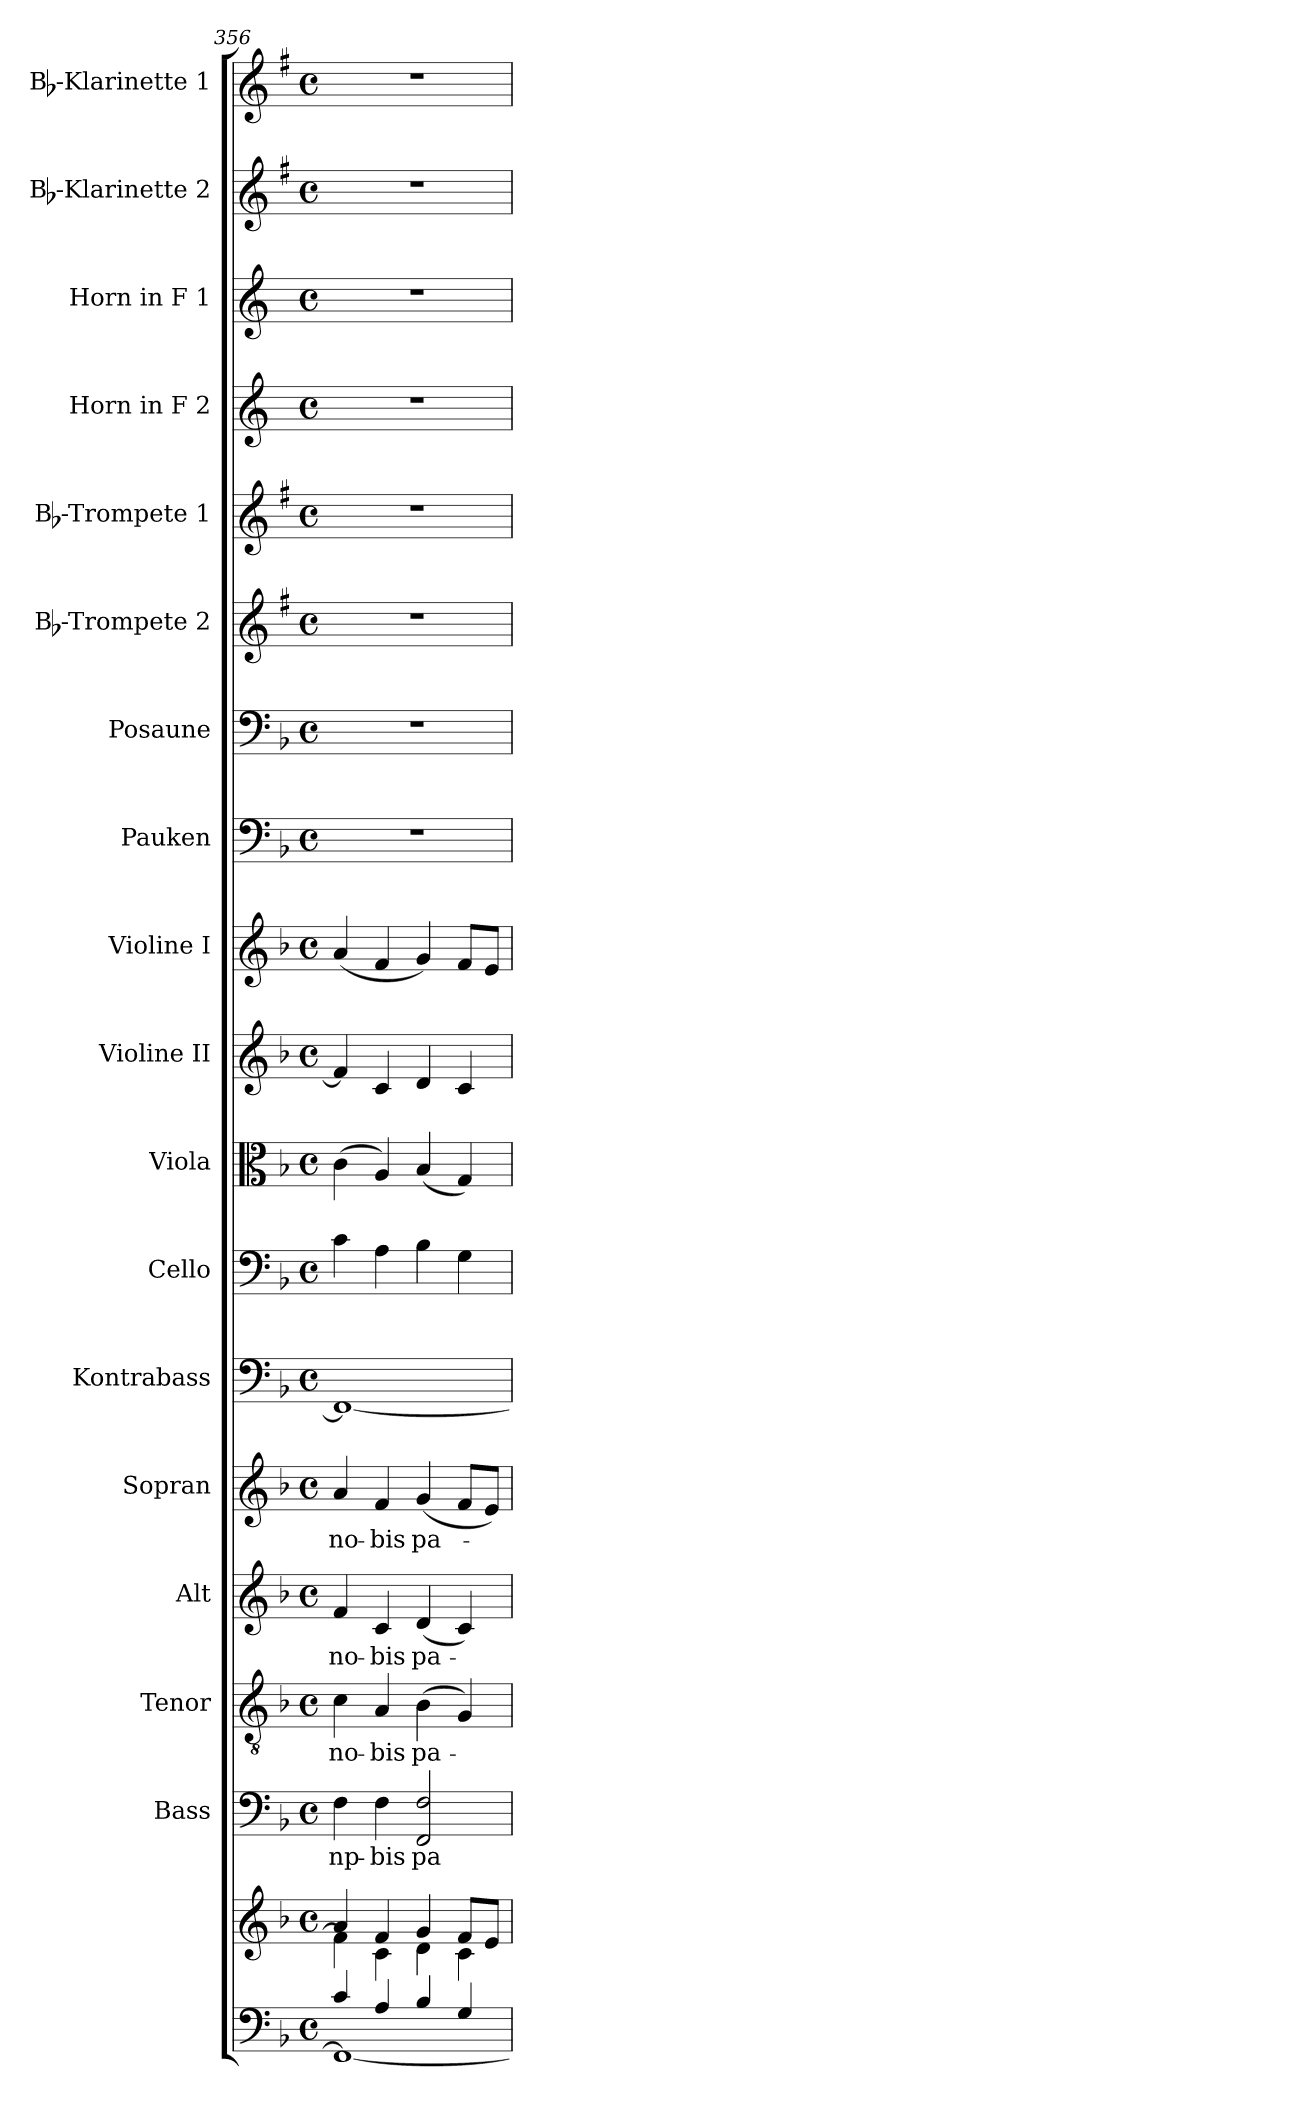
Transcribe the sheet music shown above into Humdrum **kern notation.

**kern	**kern	**kern	**text	**kern	**text	**kern	**text	**kern	**text	**kern	**kern	**kern	**kern	**kern	**kern	**kern	**kern	**kern	**kern	**kern	**kern	**kern
*part18	*part18	*part17	*part17	*part16	*part16	*part15	*part15	*part14	*part14	*part13	*part12	*part11	*part10	*part9	*part8	*part7	*part6	*part5	*part4	*part3	*part2	*part1
*staff19	*staff18	*staff17	*staff17	*staff16	*staff16	*staff15	*staff15	*staff14	*staff14	*staff13	*staff12	*staff11	*staff10	*staff9	*staff8	*staff7	*staff6	*staff5	*staff4	*staff3	*staff2	*staff1
*	*	*I"Bass	*	*I"Tenor	*	*I"Alt	*	*I"Sopran	*	*I"Kontrabass	*I"Cello	*I"Viola	*I"Violine II	*I"Violine I	*I"Pauken	*I"Posaune	*I"Bb-Trompete 2	*I"Bb-Trompete 1	*I"Horn in F 2	*I"Horn in F 1	*I"Bb-Klarinette 2	*I"Bb-Klarinette 1
*	*	*I'B.	*	*I'T.	*	*I'A.	*	*I'S.	*	*I'Kb.	*	*I'Vla.	*I'Vl. II	*I'Vl. I	*I'Pk.	*I'Pos.	*I'Bb Trp. 2	*I'Bb Trp. 1	*	*	*I'Bb Kl. 2	*I'Bb Kl. 1
*clefF4	*clefG2	*clefF4	*	*clefGv2	*	*clefG2	*	*clefG2	*	*clefF4	*clefF4	*clefC3	*clefG2	*clefG2	*clefF4	*clefF4	*clefG2	*clefG2	*clefG2	*clefG2	*clefG2	*clefG2
*	*	*	*	*	*	*	*	*	*	*ITrd7c12	*	*	*	*	*	*	*ITrd1c2	*ITrd1c2	*ITrd4c7	*ITrd4c7	*ITrd1c2	*ITrd1c2
*k[b-]	*k[b-]	*k[b-]	*	*k[b-]	*	*k[b-]	*	*k[b-]	*	*k[b-]	*k[b-]	*k[b-]	*k[b-]	*k[b-]	*k[b-]	*k[b-]	*k[b-]	*k[b-]	*k[b-]	*k[b-]	*k[b-]	*k[b-]
*F:	*F:	*F:	*	*F:	*	*F:	*	*F:	*	*F:	*F:	*F:	*F:	*F:	*F:	*F:	*F:	*F:	*F:	*F:	*F:	*F:
*M4/4	*M4/4	*M4/4	*	*M4/4	*	*M4/4	*	*M4/4	*	*M4/4	*M4/4	*M4/4	*M4/4	*M4/4	*M4/4	*M4/4	*M4/4	*M4/4	*M4/4	*M4/4	*M4/4	*M4/4
*met(c)	*met(c)	*met(c)	*	*met(c)	*	*met(c)	*	*met(c)	*	*met(c)	*met(c)	*met(c)	*met(c)	*met(c)	*met(c)	*met(c)	*met(c)	*met(c)	*met(c)	*met(c)	*met(c)	*met(c)
=356	=356	=356	=356	=356	=356	=356	=356	=356	=356	=356	=356	=356	=356	=356	=356	=356	=356	=356	=356	=356	=356	=356
*^	*^	*	*	*	*	*	*	*	*	*	*	*	*	*	*	*	*	*	*	*	*	*
!	!	!	!	!	!LO:LY:b	!	!LO:LY:b	!	!LO:LY:b	!	!LO:LY:b	!	!	!	!	!	!	!	!	!	!	!	!	!
4c/	1FF_	4a/	4f\]	4F\	np-	4c\	no-	4f/	no-	4a/	no-	1FFF_	4c\	(>4c\	4f/]	(<4a/	1r	1r	1r	1r	1r	1r	1r	1r
!	!	!	!	!	!LO:LY:b	!	!LO:LY:b	!	!LO:LY:b	!	!LO:LY:b	!	!	!	!	!	!	!	!	!	!	!	!	!
4A/	.	4f/	4c\	4F\	-bis	4A/	-bis	4c/	-bis	4f/	-bis	.	4A\	4A/)	4c/	4f/	.	.	.	.	.	.	.	.
!	!	!	!	!	!LO:LY:b	!	!LO:LY:b	!	!LO:LY:b	!	!LO:LY:b	!	!	!	!	!	!	!	!	!	!	!	!	!
4B-/	.	4g/	4d\	2FF/ 2F/	pa-	(>4B-\	pa-	(<4d/	pa-	(<4g/	pa-	.	4B-\	(<4B-/	4d/	4g/)	.	.	.	.	.	.	.	.
4G/	.	8f/L	4c\	.	.	4G/)	.	4c/)	.	8f/L	.	.	4G\	4G/)	4c/	8f/L	.	.	.	.	.	.	.	.
.	.	8e/J	.	.	.	.	.	.	.	8e/J)	.	.	.	.	.	8e/J	.	.	.	.	.	.	.	.
*v	*v	*	*	*	*	*	*	*	*	*	*	*	*	*	*	*	*	*	*	*	*	*	*	*
*	*v	*v	*	*	*	*	*	*	*	*	*	*	*	*	*	*	*	*	*	*	*	*	*
=	=	=	=	=	=	=	=	=	=	=	=	=	=	=	=	=	=	=	=	=	=	=
*-	*-	*-	*-	*-	*-	*-	*-	*-	*-	*-	*-	*-	*-	*-	*-	*-	*-	*-	*-	*-	*-	*-
